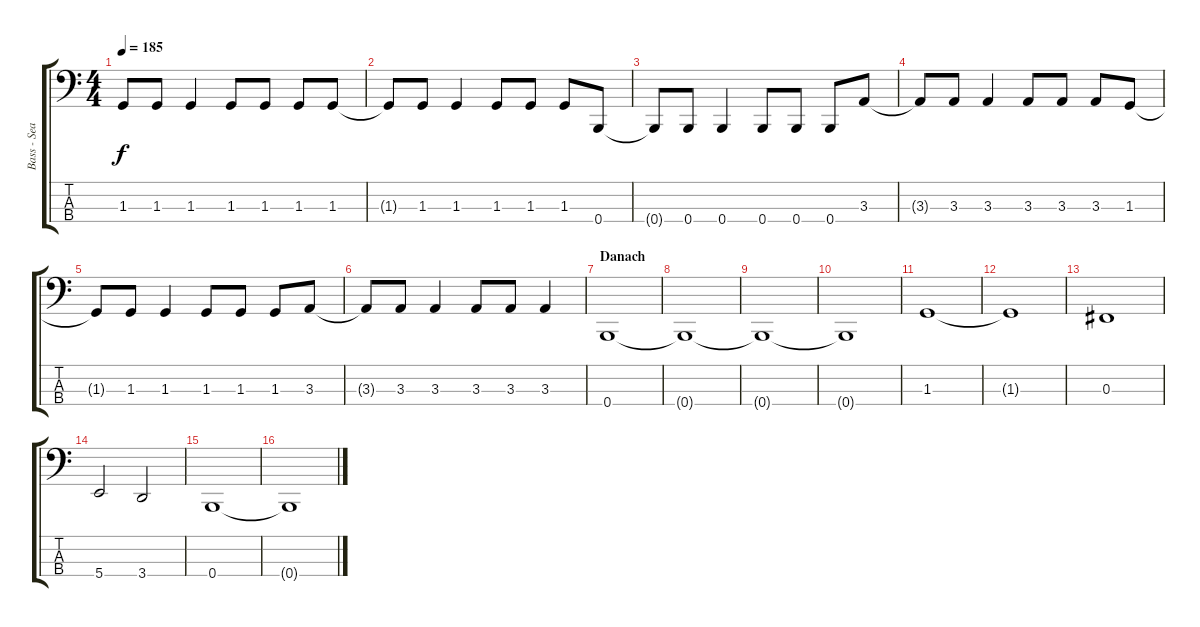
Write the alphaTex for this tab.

\track ("Bass - Sean" "Bass - Sea") {instrument electricbasspick}
\staff {score tabs}
\tuning (E2 B1 Gb1 B0) {hide}
\ts (4 4)
\tempo 185
\clef f4
\ks c
1.3{t}.8{dy f} 1.3.8 1.3.4 1.3.8 1.3.8 1.3.8 1.3.8 |
1.3{t}.8 1.3.8 1.3.4 1.3.8 1.3.8 1.3.8 0.4.8 |
0.4{t}.8 0.4.8 0.4.4 0.4.8 0.4.8 0.4.8 3.3.8 |
3.3{t}.8 3.3.8 3.3.4 3.3.8 3.3.8 3.3.8 1.3.8 |
1.3{t}.8 1.3.8 1.3.4 1.3.8 1.3.8 1.3.8 3.3.8 |
3.3{t}.8 3.3.8 3.3.4 3.3.8 3.3.8 3.3.4 |
\section ("" "Danach")
0.4.1 |
0.4{t}.1 |
0.4{t}.1 |
0.4{t}.1 |
1.3.1 |
1.3{t}.1 |
0.3.1 |
5.4.2 3.4.2 |
0.4.1 |
0.4{t}.1
